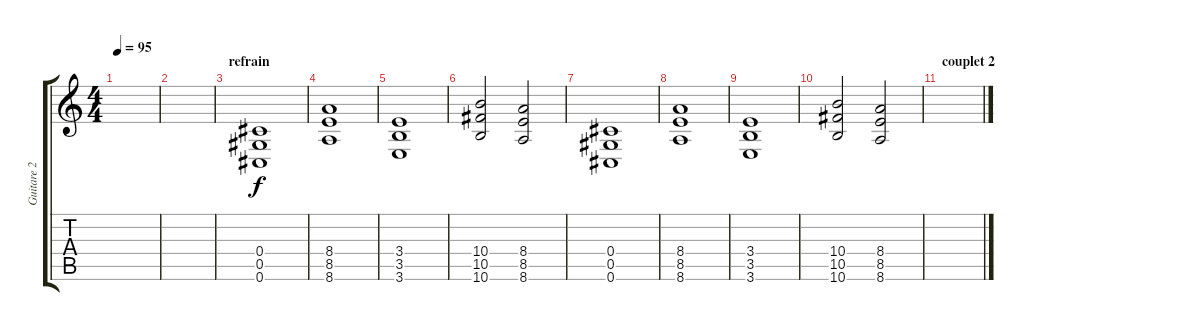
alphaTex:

\track ("Guitare 2" "Guitare 2") {instrument distortionguitar}
\staff {score tabs}
\tuning (E4 B3 G3 Db3 Ab2 Db2) {hide}
\ts (4 4)
\tempo 95
\clef g2
\ks c
|
|
\section ("" "refrain")
(0.4 0.5 0.6).1 |
(8.4 8.5 8.6).1 |
(3.4 3.5 3.6).1 |
(10.4 10.5 10.6).2 (8.4 8.5 8.6).2 |
(0.4 0.5 0.6).1 |
(8.4 8.5 8.6).1 |
(3.4 3.5 3.6).1 |
(10.4 10.5 10.6).2 (8.4 8.5 8.6).2 |
\section ("" "couplet 2")
